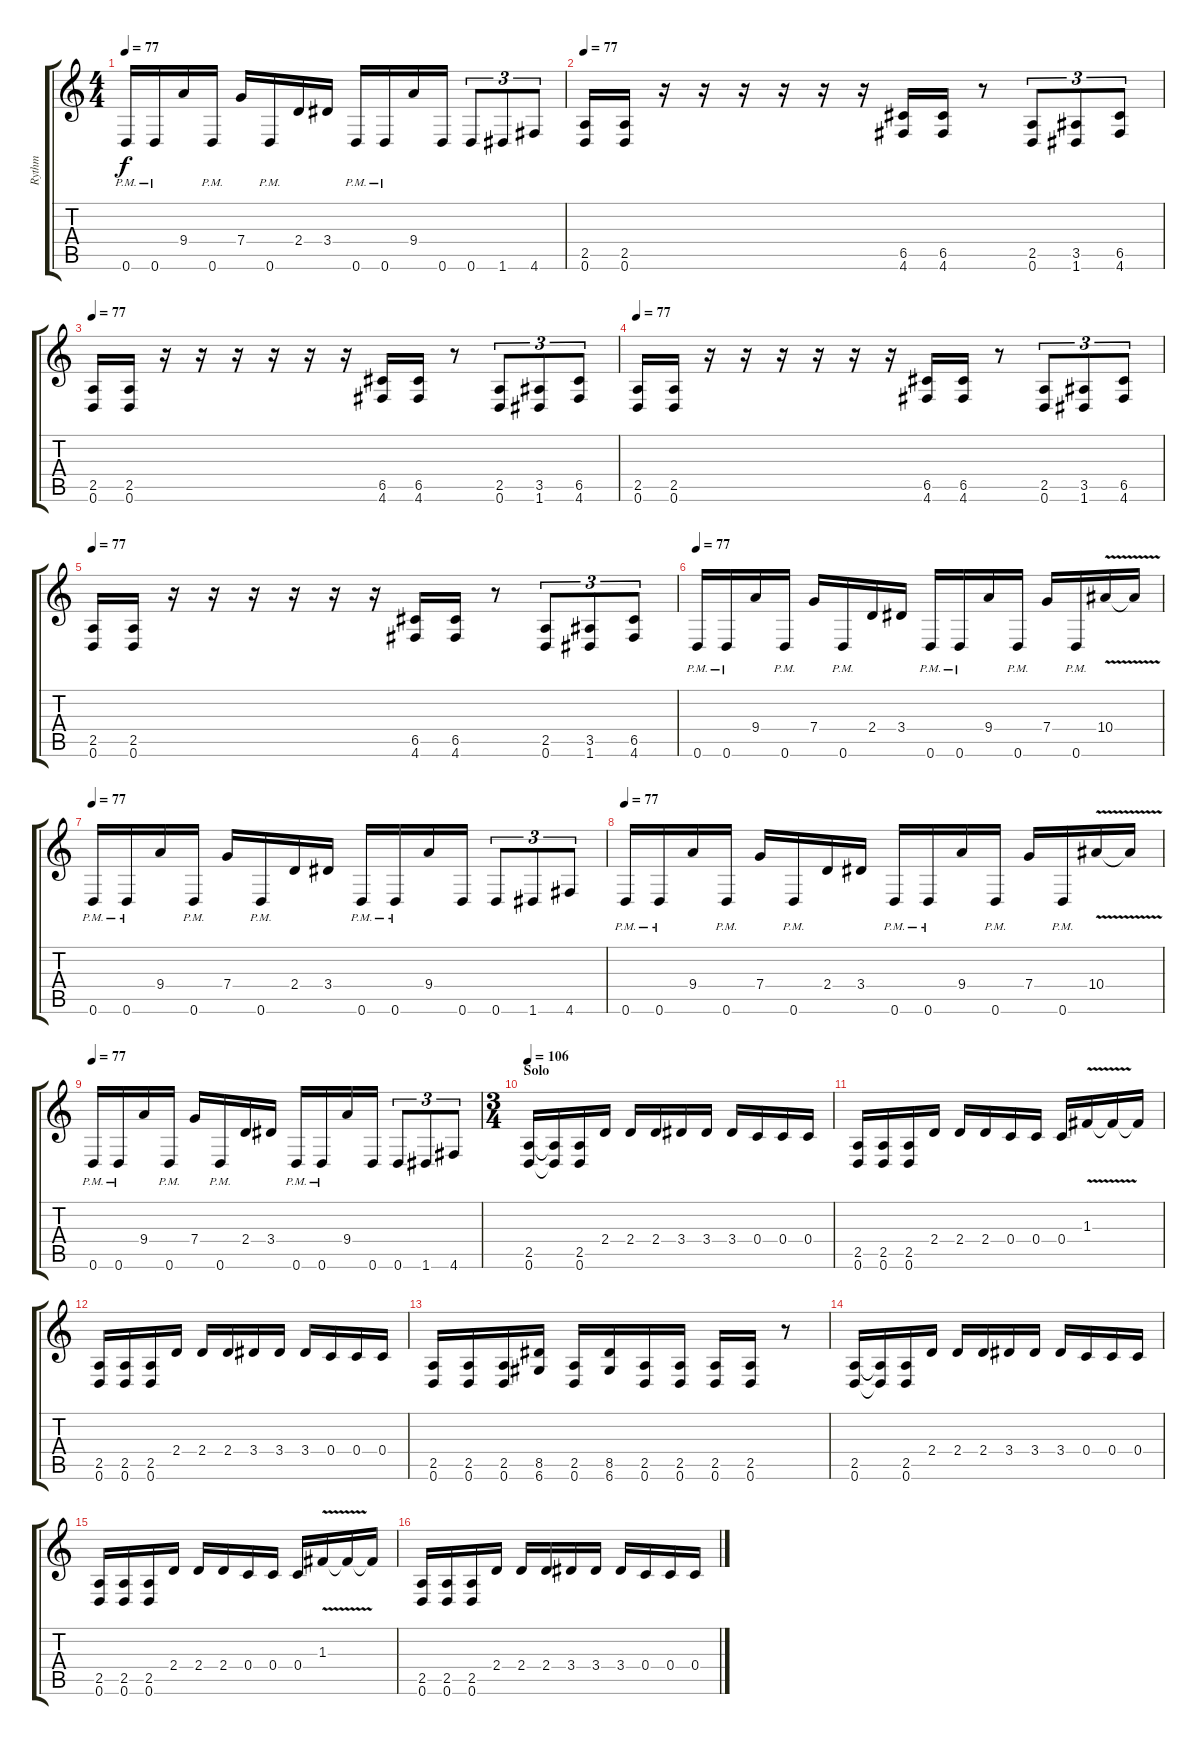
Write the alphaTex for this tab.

\track ("Rythm" "Rythm") {instrument distortionguitar}
\staff {score tabs}
\tuning (D4 A3 F3 C3 G2 D2) {hide}
\ts (4 4)
\tempo 77
\clef g2
\ks c
0.6{pm}.16{dy f} 0.6{pm}.16 9.4.16 0.6{pm}.16 7.4.16 0.6{pm}.16 2.4.16 3.4.16 0.6{pm}.16 0.6{pm}.16 9.4.16 0.6.16 0.6.8{tu (3 2)} 1.6.8{tu (3 2)} 4.6.8{tu (3 2)} |
\tempo 77
(2.5 0.6).16 (2.5 0.6).16 r.16 r.16 r.16 r.16 r.16 r.16 (6.5 4.6).16 (6.5 4.6).16 r.8 (2.5 0.6).8{tu (3 2)} (3.5 1.6).8{tu (3 2)} (6.5 4.6).8{tu (3 2)} |
\tempo 77
(2.5 0.6).16 (2.5 0.6).16 r.16 r.16 r.16 r.16 r.16 r.16 (6.5 4.6).16 (6.5 4.6).16 r.8 (2.5 0.6).8{tu (3 2)} (3.5 1.6).8{tu (3 2)} (6.5 4.6).8{tu (3 2)} |
\tempo 77
(2.5 0.6).16 (2.5 0.6).16 r.16 r.16 r.16 r.16 r.16 r.16 (6.5 4.6).16 (6.5 4.6).16 r.8 (2.5 0.6).8{tu (3 2)} (3.5 1.6).8{tu (3 2)} (6.5 4.6).8{tu (3 2)} |
\tempo 77
(2.5 0.6).16 (2.5 0.6).16 r.16 r.16 r.16 r.16 r.16 r.16 (6.5 4.6).16 (6.5 4.6).16 r.8 (2.5 0.6).8{tu (3 2)} (3.5 1.6).8{tu (3 2)} (6.5 4.6).8{tu (3 2)} |
\tempo 77
0.6{pm}.16 0.6{pm}.16 9.4.16 0.6{pm}.16 7.4.16 0.6{pm}.16 2.4.16 3.4.16 0.6{pm}.16 0.6{pm}.16 9.4.16 0.6{pm}.16 7.4.16 0.6{pm}.16 10.4{v}.16 10.4{t}.16 |
\tempo 77
0.6{pm}.16 0.6{pm}.16 9.4.16 0.6{pm}.16 7.4.16 0.6{pm}.16 2.4.16 3.4.16 0.6{pm}.16 0.6{pm}.16 9.4.16 0.6.16 0.6.8{tu (3 2)} 1.6.8{tu (3 2)} 4.6.8{tu (3 2)} |
\tempo 77
0.6{pm}.16 0.6{pm}.16 9.4.16 0.6{pm}.16 7.4.16 0.6{pm}.16 2.4.16 3.4.16 0.6{pm}.16 0.6{pm}.16 9.4.16 0.6{pm}.16 7.4.16 0.6{pm}.16 10.4{v}.16 10.4{t}.16 |
\tempo 77
0.6{pm}.16 0.6{pm}.16 9.4.16 0.6{pm}.16 7.4.16 0.6{pm}.16 2.4.16 3.4.16 0.6{pm}.16 0.6{pm}.16 9.4.16 0.6.16 0.6.8{tu (3 2)} 1.6.8{tu (3 2)} 4.6.8{tu (3 2)} |
\ts (3 4)
\section ("" "Solo")
\tempo 106
(2.5 0.6).16 (2.5{t} 0.6{t}).16 (2.5 0.6).16 2.4.16 2.4.16 2.4.16 3.4.16 3.4.16 3.4.16 0.4.16 0.4.16 0.4.16 |
(2.5 0.6).16 (2.5 0.6).16 (2.5 0.6).16 2.4.16 2.4.16 2.4.16 0.4.16 0.4.16 0.4.16 1.3{v}.16 1.3{t}.16 1.3{t}.16 |
(2.5 0.6).16 (2.5 0.6).16 (2.5 0.6).16 2.4.16 2.4.16 2.4.16 3.4.16 3.4.16 3.4.16 0.4.16 0.4.16 0.4.16 |
(2.5 0.6).16 (2.5 0.6).16 (2.5 0.6).16 (8.5 6.6).16 (2.5 0.6).16 (8.5 6.6).16 (2.5 0.6).16 (2.5 0.6).16 (2.5 0.6).16 (2.5 0.6).16 r.8 |
(2.5 0.6).16 (2.5{t} 0.6{t}).16 (2.5 0.6).16 2.4.16 2.4.16 2.4.16 3.4.16 3.4.16 3.4.16 0.4.16 0.4.16 0.4.16 |
(2.5 0.6).16 (2.5 0.6).16 (2.5 0.6).16 2.4.16 2.4.16 2.4.16 0.4.16 0.4.16 0.4.16 1.3{v}.16 1.3{t}.16 1.3{t}.16 |
(2.5 0.6).16 (2.5 0.6).16 (2.5 0.6).16 2.4.16 2.4.16 2.4.16 3.4.16 3.4.16 3.4.16 0.4.16 0.4.16 0.4.16
